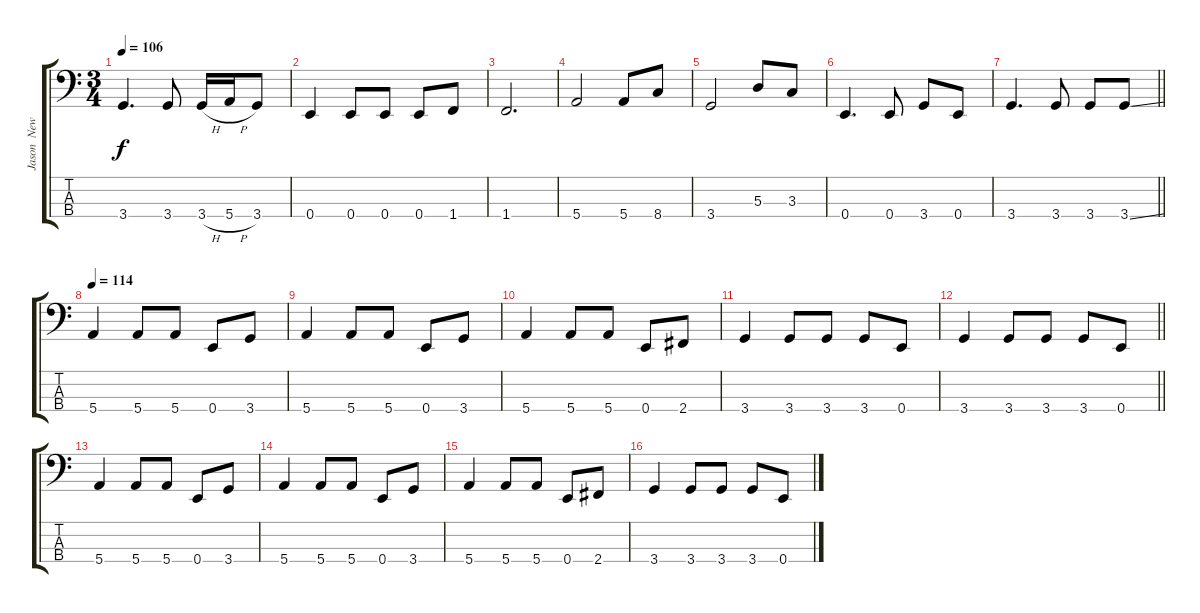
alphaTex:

\track ("Jason  Newsted" "Jason  New") {instrument electricbasspick}
\staff {score tabs}
\tuning (G2 D2 A1 E1) {hide}
\ts (3 4)
\tempo 106
\clef f4
\ks c
3.4.4{d dy f} 3.4.8 3.4{h}.16 5.4{h}.16 3.4.8 |
0.4.4 0.4.8 0.4.8 0.4.8 1.4.8 |
1.4.2{d} |
5.4.2 5.4.8 8.4.8 |
3.4.2 5.3.8 3.3.8 |
0.4.4{d} 0.4.8 3.4.8 0.4.8 |
\barLineRight lightlight
3.4.4{d} 3.4.8 3.4.8 3.4{ss}.8 |
\tempo 114
5.4.4 5.4.8 5.4.8 0.4.8 3.4.8 |
5.4.4 5.4.8 5.4.8 0.4.8 3.4.8 |
5.4.4 5.4.8 5.4.8 0.4.8 2.4.8 |
3.4.4 3.4.8 3.4.8 3.4.8 0.4.8 |
\barLineRight lightlight
3.4.4 3.4.8 3.4.8 3.4.8 0.4.8 |
5.4.4 5.4.8 5.4.8 0.4.8 3.4.8 |
5.4.4 5.4.8 5.4.8 0.4.8 3.4.8 |
5.4.4 5.4.8 5.4.8 0.4.8 2.4.8 |
3.4.4 3.4.8 3.4.8 3.4.8 0.4.8
